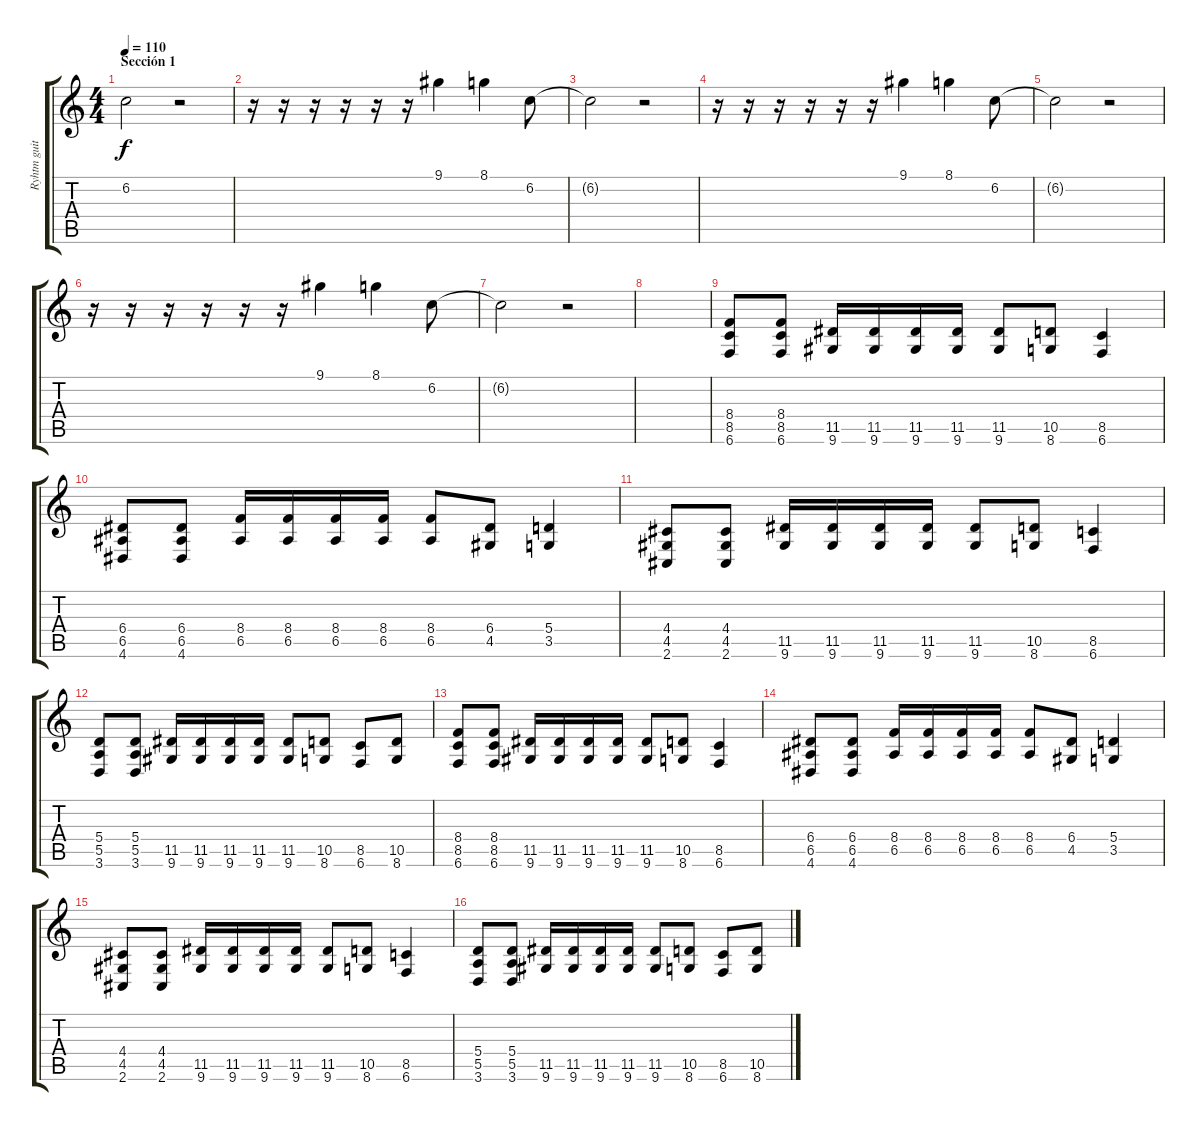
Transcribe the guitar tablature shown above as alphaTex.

\track ("Ryhtm guitar" "Ryhtm guit") {instrument distortionguitar}
\staff {score tabs}
\tuning (B3 Gb3 D3 A2 E2 B1) {hide}
\ts (4 4)
\section ("" "Sección 1")
\tempo 110
\clef g2
\ks c
6.2{t}.2{dy f} r.2 |
r.16 r.16 r.16 r.16 r.16 r.16 9.1.4 8.1.4 6.2.8 |
6.2{t}.2 r.2 |
r.16 r.16 r.16 r.16 r.16 r.16 9.1.4 8.1.4 6.2.8 |
6.2{t}.2 r.2 |
r.16 r.16 r.16 r.16 r.16 r.16 9.1.4 8.1.4 6.2.8 |
6.2{t}.2 r.2 |
|
(8.4 8.5 6.6).8 (8.4 8.5 6.6).8 (11.5 9.6).16 (11.5 9.6).16 (11.5 9.6).16 (11.5 9.6).16 (11.5 9.6).8 (10.5 8.6).8 (8.5 6.6).4 |
(6.4 6.5 4.6).8 (6.4 6.5 4.6).8 (8.4 6.5).16 (8.4 6.5).16 (8.4 6.5).16 (8.4 6.5).16 (8.4 6.5).8 (6.4 4.5).8 (5.4 3.5).4 |
(4.4 4.5 2.6).8 (4.4 4.5 2.6).8 (11.5 9.6).16 (11.5 9.6).16 (11.5 9.6).16 (11.5 9.6).16 (11.5 9.6).8 (10.5 8.6).8 (8.5 6.6).4 |
(5.4 5.5 3.6).8 (5.4 5.5 3.6).8 (11.5 9.6).16 (11.5 9.6).16 (11.5 9.6).16 (11.5 9.6).16 (11.5 9.6).8 (10.5 8.6).8 (8.5 6.6).8 (10.5 8.6).8 |
(8.4 8.5 6.6).8 (8.4 8.5 6.6).8 (11.5 9.6).16 (11.5 9.6).16 (11.5 9.6).16 (11.5 9.6).16 (11.5 9.6).8 (10.5 8.6).8 (8.5 6.6).4 |
(6.4 6.5 4.6).8 (6.4 6.5 4.6).8 (8.4 6.5).16 (8.4 6.5).16 (8.4 6.5).16 (8.4 6.5).16 (8.4 6.5).8 (6.4 4.5).8 (5.4 3.5).4 |
(4.4 4.5 2.6).8 (4.4 4.5 2.6).8 (11.5 9.6).16 (11.5 9.6).16 (11.5 9.6).16 (11.5 9.6).16 (11.5 9.6).8 (10.5 8.6).8 (8.5 6.6).4 |
(5.4 5.5 3.6).8 (5.4 5.5 3.6).8 (11.5 9.6).16 (11.5 9.6).16 (11.5 9.6).16 (11.5 9.6).16 (11.5 9.6).8 (10.5 8.6).8 (8.5 6.6).8 (10.5 8.6).8
